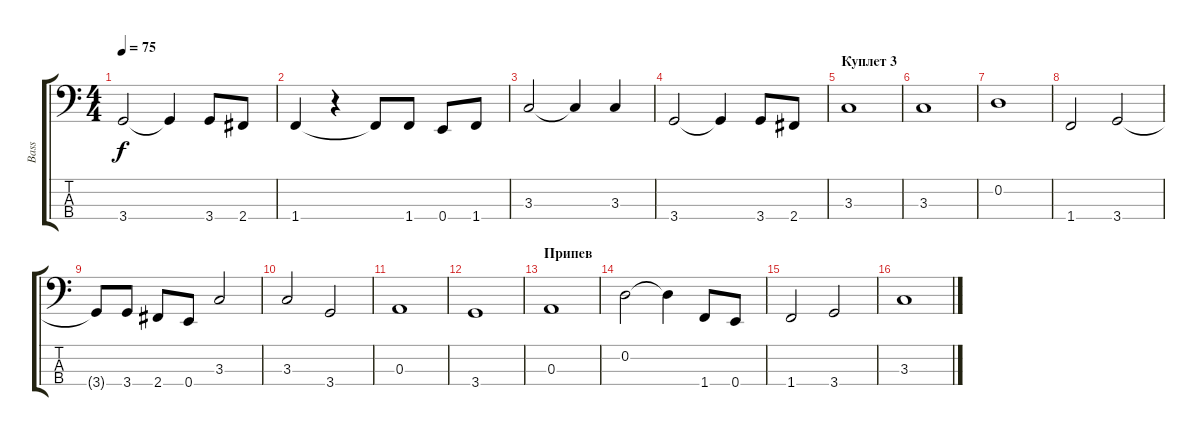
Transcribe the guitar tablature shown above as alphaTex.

\track ("Bass" "Bass") {instrument electricbasspick}
\staff {score tabs}
\tuning (G2 D2 A1 E1) {hide}
\ts (4 4)
\tempo 75
\clef f4
\ks c
3.4.2{dy f} 3.4{t}.4 3.4.8 2.4.8 |
1.4.4 r.4 1.4{t}.8 1.4.8 0.4.8 1.4.8 |
3.3.2 3.3{t}.4 3.3.4 |
3.4.2 3.4{t}.4 3.4.8 2.4.8 |
\section ("" "Куплет 3")
3.3.1 |
3.3.1 |
0.2.1 |
1.4.2 3.4.2 |
3.4{t}.8 3.4.8 2.4.8 0.4.8 3.3.2 |
3.3.2 3.4.2 |
0.3.1 |
3.4.1 |
\section ("" "Припев")
0.3.1 |
0.2.2 0.2{t}.4 1.4.8 0.4.8 |
1.4.2 3.4.2 |
3.3.1
